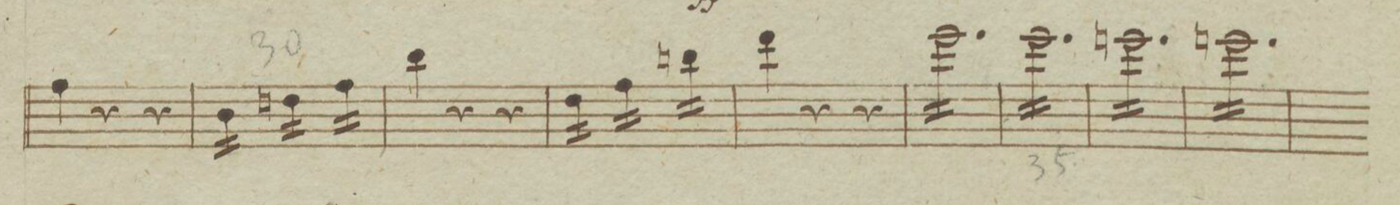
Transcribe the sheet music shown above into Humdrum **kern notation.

**kern	**dynam
*I"Violino Primo.	*
*clefG2	*
*k[b-e-]	*
*M3/4	*
4ff\	.
4r	.
4r	.
=30	=30
16b-\LL	.
16b-\	.
16b-\	.
16b-\JJ	.
16ddn\LL	.
16dd\	.
16dd\	.
16dd\JJ	.
16ff\LL	.
16ff\	.
16ff\	.
16ff\JJ	.
=31	=31
4bb-\	.
4r	.
4r	.
=32	=32
16dd\LL	.
16dd\	.
16dd\	.
16dd\JJ	.
16ff\LL	.
16ff\	.
16ff\	.
16ff\JJ	.
16bbn\LL	.
16bb\	.
16bb\	.
16bb\JJ	.
=33	=33
4ddd\	.
4r	.
4r	.
=34	=34
16eee-\LL	.
16eee-\	.
16eee-\	.
16eee-\	.
16eee-\	.
16eee-\	.
16eee-\	.
16eee-\	.
16eee-\	.
16eee-\	.
16eee-\	.
16eee-\JJ	.
=35	=35
16eee-\LL	.
16eee-\	.
16eee-\	.
16eee-\	.
16eee-\	.
16eee-\	.
16eee-\	.
16eee-\	.
16eee-\	.
16eee-\	.
16eee-\	.
16eee-\JJ	.
=36	=36
16eeen\LL	.
16eee\	.
16eee\	.
16eee\	.
16eee\	.
16eee\	.
16eee\	.
16eee\	.
16eee\	.
16eee\	.
16eee\	.
16eee\JJ	.
=37	=37
16eee\LL	.
16eee\	.
16eee\	.
16eee\	.
16eee\	.
16eee\	.
16eee\	.
16eee\	.
16eee\	.
16eee\	.
16eee\	.
16eee\JJ	.
=38	=38
*-	*-
